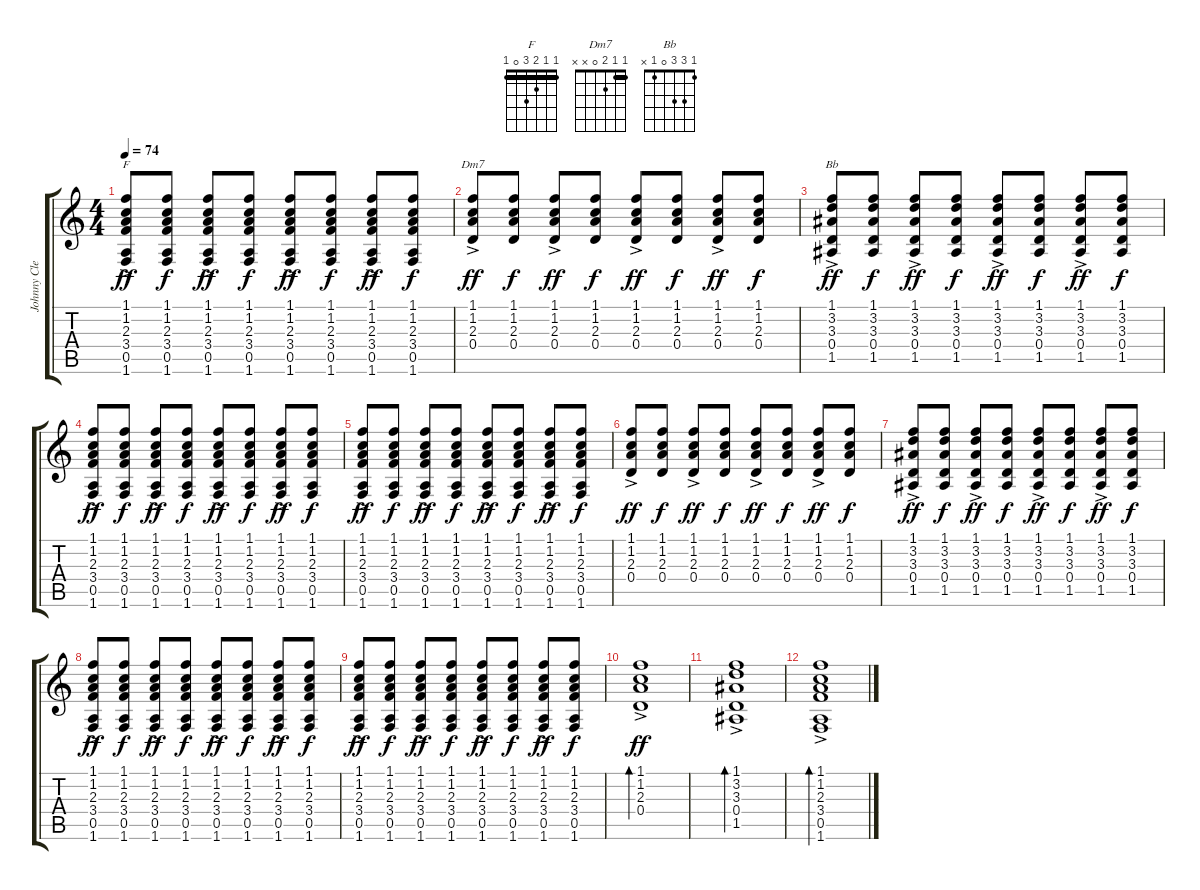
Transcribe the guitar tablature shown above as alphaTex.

\track ("Johnny Clean " "Johnny Cle") {instrument acousticguitarsteel}
\staff {score tabs}
\tuning (E4 B3 G3 D3 A2 E2) {hide}
\chord ("F" 1 1 2 3 0 1) {barre 1}
\chord ("Dm7" 1 1 2 0 x x) {barre 1}
\chord ("Bb" 1 3 3 0 1 x)
\ts (4 4)
\tempo 74
\clef g2
\ks c
(1.1{ac} 1.2 2.3 3.4 0.5 1.6).8{ch "F" dy ff} (1.1 1.2 2.3 3.4 0.5 1.6).8{dy f} (1.1{ac} 1.2 2.3 3.4 0.5 1.6).8{dy ff} (1.1 1.2 2.3 3.4 0.5 1.6).8{dy f} (1.1{ac} 1.2 2.3 3.4 0.5 1.6).8{dy ff} (1.1 1.2 2.3 3.4 0.5 1.6).8{dy f} (1.1{ac} 1.2 2.3 3.4 0.5 1.6).8{dy ff} (1.1 1.2 2.3 3.4 0.5 1.6).8{dy f} |
(1.1{ac} 1.2 2.3 0.4).8{ch "Dm7" dy ff} (1.1 1.2 2.3 0.4).8{dy f} (1.1{ac} 1.2 2.3 0.4).8{dy ff} (1.1 1.2 2.3 0.4).8{dy f} (1.1{ac} 1.2 2.3 0.4).8{dy ff} (1.1 1.2 2.3 0.4).8{dy f} (1.1{ac} 1.2 2.3 0.4).8{dy ff} (1.1 1.2 2.3 0.4).8{dy f} |
(1.1 3.2{ac} 3.3 0.4 1.5).8{ch "Bb" dy ff} (1.1 3.2 3.3 0.4 1.5).8{dy f} (1.1 3.2{ac} 3.3 0.4 1.5).8{dy ff} (1.1 3.2 3.3 0.4 1.5).8{dy f} (1.1 3.2{ac} 3.3 0.4 1.5).8{dy ff} (1.1 3.2 3.3 0.4 1.5).8{dy f} (1.1 3.2{ac} 3.3 0.4 1.5).8{dy ff} (1.1 3.2 3.3 0.4 1.5).8{dy f} |
(1.1{ac} 1.2 2.3 3.4 0.5 1.6).8{dy ff} (1.1 1.2 2.3 3.4 0.5 1.6).8{dy f} (1.1{ac} 1.2 2.3 3.4 0.5 1.6).8{dy ff} (1.1 1.2 2.3 3.4 0.5 1.6).8{dy f} (1.1{ac} 1.2 2.3 3.4 0.5 1.6).8{dy ff} (1.1 1.2 2.3 3.4 0.5 1.6).8{dy f} (1.1{ac} 1.2 2.3 3.4 0.5 1.6).8{dy ff} (1.1 1.2 2.3 3.4 0.5 1.6).8{dy f} |
(1.1{ac} 1.2 2.3 3.4 0.5 1.6).8{dy ff} (1.1 1.2 2.3 3.4 0.5 1.6).8{dy f} (1.1{ac} 1.2 2.3 3.4 0.5 1.6).8{dy ff} (1.1 1.2 2.3 3.4 0.5 1.6).8{dy f} (1.1{ac} 1.2 2.3 3.4 0.5 1.6).8{dy ff} (1.1 1.2 2.3 3.4 0.5 1.6).8{dy f} (1.1{ac} 1.2 2.3 3.4 0.5 1.6).8{dy ff} (1.1 1.2 2.3 3.4 0.5 1.6).8{dy f} |
(1.1{ac} 1.2 2.3 0.4).8{dy ff} (1.1 1.2 2.3 0.4).8{dy f} (1.1{ac} 1.2 2.3 0.4).8{dy ff} (1.1 1.2 2.3 0.4).8{dy f} (1.1{ac} 1.2 2.3 0.4).8{dy ff} (1.1 1.2 2.3 0.4).8{dy f} (1.1{ac} 1.2 2.3 0.4).8{dy ff} (1.1 1.2 2.3 0.4).8{dy f} |
(1.1 3.2{ac} 3.3 0.4 1.5).8{dy ff} (1.1 3.2 3.3 0.4 1.5).8{dy f} (1.1 3.2{ac} 3.3 0.4 1.5).8{dy ff} (1.1 3.2 3.3 0.4 1.5).8{dy f} (1.1 3.2{ac} 3.3 0.4 1.5).8{dy ff} (1.1 3.2 3.3 0.4 1.5).8{dy f} (1.1 3.2{ac} 3.3 0.4 1.5).8{dy ff} (1.1 3.2 3.3 0.4 1.5).8{dy f} |
(1.1{ac} 1.2 2.3 3.4 0.5 1.6).8{dy ff} (1.1 1.2 2.3 3.4 0.5 1.6).8{dy f} (1.1{ac} 1.2 2.3 3.4 0.5 1.6).8{dy ff} (1.1 1.2 2.3 3.4 0.5 1.6).8{dy f} (1.1{ac} 1.2 2.3 3.4 0.5 1.6).8{dy ff} (1.1 1.2 2.3 3.4 0.5 1.6).8{dy f} (1.1{ac} 1.2 2.3 3.4 0.5 1.6).8{dy ff} (1.1 1.2 2.3 3.4 0.5 1.6).8{dy f} |
(1.1{ac} 1.2 2.3 3.4 0.5 1.6).8{dy ff} (1.1 1.2 2.3 3.4 0.5 1.6).8{dy f} (1.1{ac} 1.2 2.3 3.4 0.5 1.6).8{dy ff} (1.1 1.2 2.3 3.4 0.5 1.6).8{dy f} (1.1{ac} 1.2 2.3 3.4 0.5 1.6).8{dy ff} (1.1 1.2 2.3 3.4 0.5 1.6).8{dy f} (1.1{ac} 1.2 2.3 3.4 0.5 1.6).8{dy ff} (1.1 1.2 2.3 3.4 0.5 1.6).8{dy f} |
(1.1{ac} 1.2 2.3 0.4).1{bd 480 dy ff} |
(1.1 3.2{ac} 3.3 0.4 1.5).1{bd 480} |
(1.1{ac} 1.2 2.3 3.4 0.5 1.6).1{bd 240}
